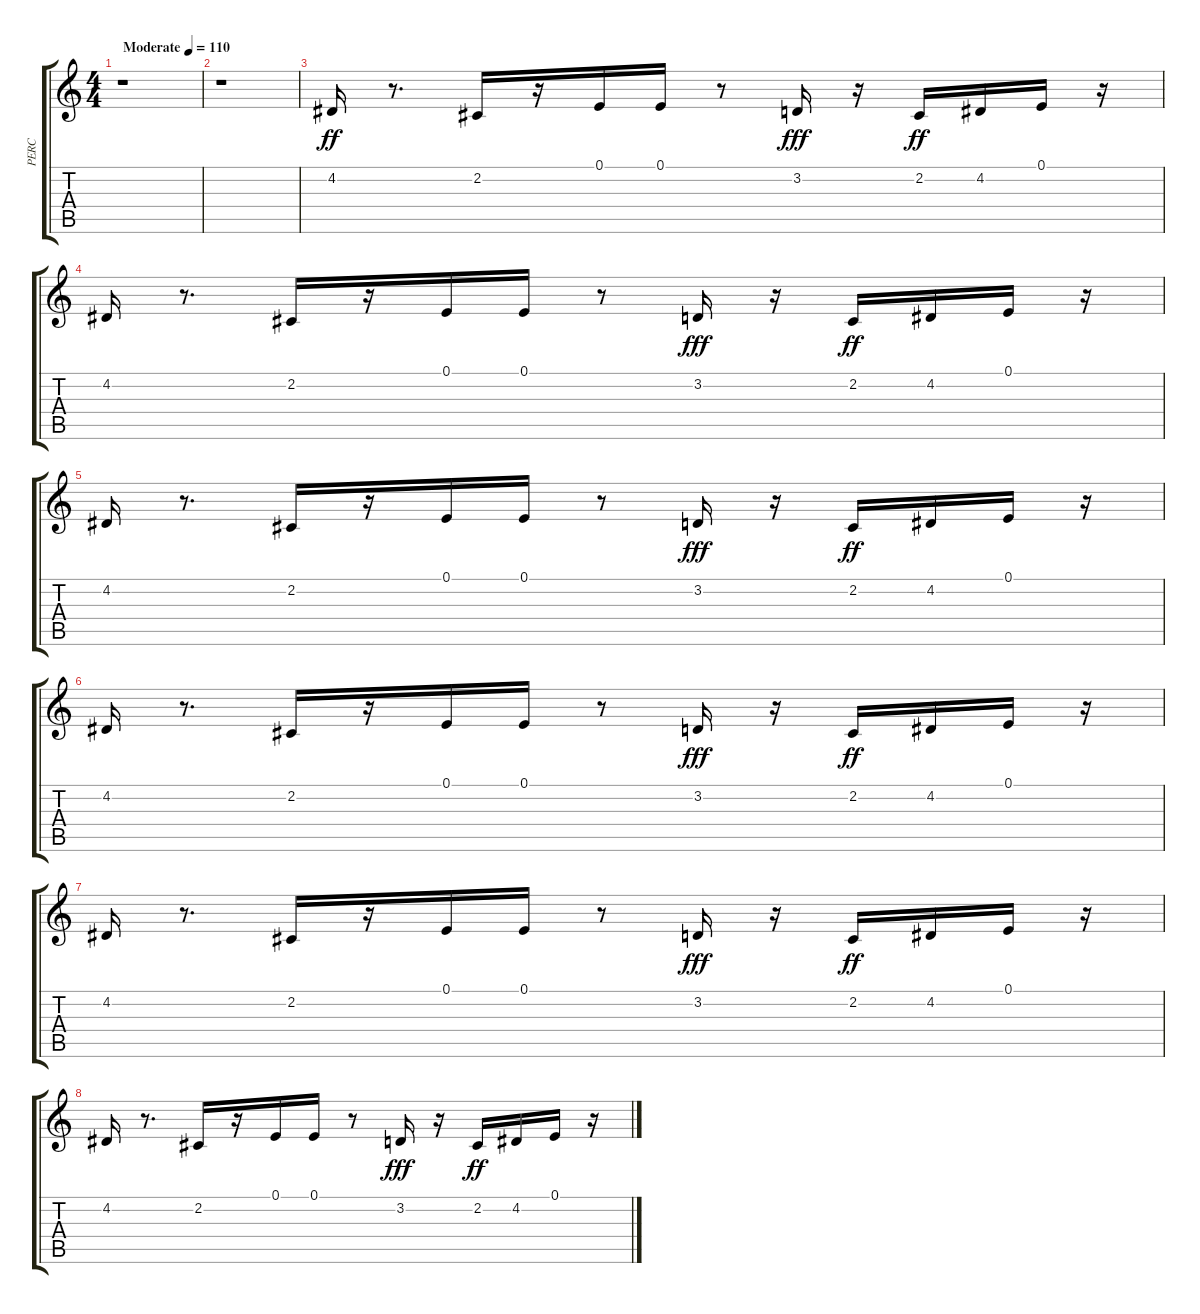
\track ("PERC" "PERC") {solo instrument melodictom}
\staff {score tabs}
\tuning (E4 B3 G3 D3 A2 E2) {hide}
\ts (4 4)
\tempo (110 "Moderate")
\clef g2
\ks c
r.1{dy ff instrument melodictom} |
r.1 |
4.2.16 r.8{d} 2.2.16 r.16 0.1.16 0.1.16 r.8 3.2.16{dy fff} r.16 2.2.16{dy ff} 4.2.16 0.1.16 r.16 |
4.2.16 r.8{d} 2.2.16 r.16 0.1.16 0.1.16 r.8 3.2.16{dy fff} r.16 2.2.16{dy ff} 4.2.16 0.1.16 r.16 |
4.2.16 r.8{d} 2.2.16 r.16 0.1.16 0.1.16 r.8 3.2.16{dy fff} r.16 2.2.16{dy ff} 4.2.16 0.1.16 r.16 |
4.2.16 r.8{d} 2.2.16 r.16 0.1.16 0.1.16 r.8 3.2.16{dy fff} r.16 2.2.16{dy ff} 4.2.16 0.1.16 r.16 |
4.2.16 r.8{d} 2.2.16 r.16 0.1.16 0.1.16 r.8 3.2.16{dy fff} r.16 2.2.16{dy ff} 4.2.16 0.1.16 r.16 |
4.2.16 r.8{d} 2.2.16 r.16 0.1.16 0.1.16 r.8 3.2.16{dy fff} r.16 2.2.16{dy ff} 4.2.16 0.1.16 r.16
